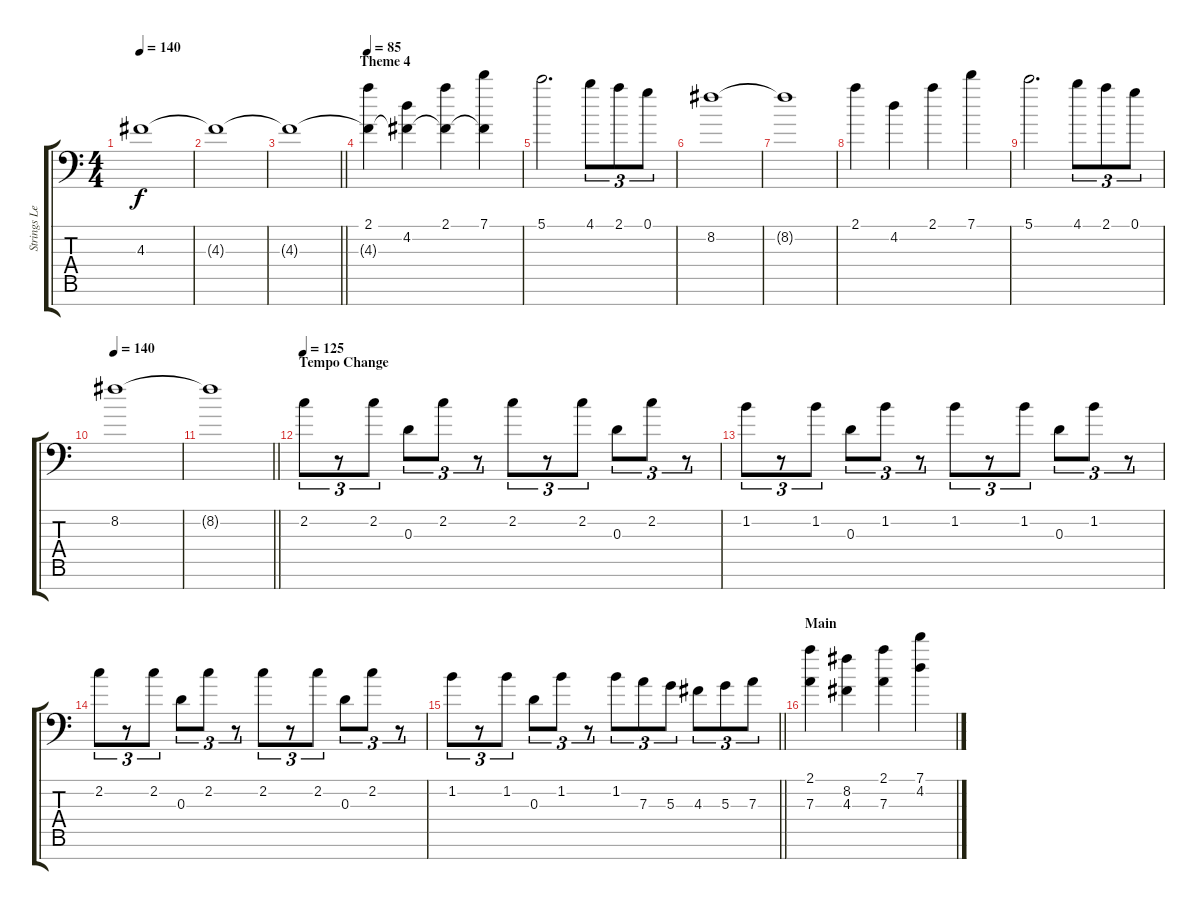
\track ("Strings Lead" "Strings Le") {instrument stringensemble1}
\staff {score tabs}
\tuning (G5 Bb4 D4 F3 Ab2 B1 E1) {hide}
\ts (4 4)
\tempo 140
\clef f4
\ks c
4.3.1{dy f} |
4.3{t}.1 |
\barLineRight lightlight
4.3{t}.1 |
\section ("" "Theme 4")
\tempo 85
(2.1 4.3{t}).4 (4.2 4.3{t}).4 (2.1 4.3{t}).4 (7.1 4.3{t}).4 |
5.1.2{d} 4.1.8{tu (3 2)} 2.1.8{tu (3 2)} 0.1.8{tu (3 2)} |
8.2.1 |
8.2{t}.1 |
2.1.4 4.2.4 2.1.4 7.1.4 |
5.1.2{d} 4.1.8{tu (3 2)} 2.1.8{tu (3 2)} 0.1.8{tu (3 2)} |
\tempo 140
8.2.1 |
\barLineRight lightlight
8.2{t}.1 |
\section ("" "Tempo Change")
\tempo 125
2.2.8{tu (3 2)} r.8{tu (3 2)} 2.2.8{tu (3 2)} 0.3.8{tu (3 2)} 2.2.8{tu (3 2)} r.8{tu (3 2)} 2.2.8{tu (3 2)} r.8{tu (3 2)} 2.2.8{tu (3 2)} 0.3.8{tu (3 2)} 2.2.8{tu (3 2)} r.8{tu (3 2)} |
1.2.8{tu (3 2)} r.8{tu (3 2)} 1.2.8{tu (3 2)} 0.3.8{tu (3 2)} 1.2.8{tu (3 2)} r.8{tu (3 2)} 1.2.8{tu (3 2)} r.8{tu (3 2)} 1.2.8{tu (3 2)} 0.3.8{tu (3 2)} 1.2.8{tu (3 2)} r.8{tu (3 2)} |
2.2.8{tu (3 2)} r.8{tu (3 2)} 2.2.8{tu (3 2)} 0.3.8{tu (3 2)} 2.2.8{tu (3 2)} r.8{tu (3 2)} 2.2.8{tu (3 2)} r.8{tu (3 2)} 2.2.8{tu (3 2)} 0.3.8{tu (3 2)} 2.2.8{tu (3 2)} r.8{tu (3 2)} |
\barLineRight lightlight
1.2.8{tu (3 2)} r.8{tu (3 2)} 1.2.8{tu (3 2)} 0.3.8{tu (3 2)} 1.2.8{tu (3 2)} r.8{tu (3 2)} 1.2.8{tu (3 2)} 7.3.8{tu (3 2)} 5.3.8{tu (3 2)} 4.3.8{tu (3 2)} 5.3.8{tu (3 2)} 7.3.8{tu (3 2)} |
\section ("" "Main")
(2.1 7.3).4 (8.2 4.3).4 (2.1 7.3).4 (7.1 4.2).4
